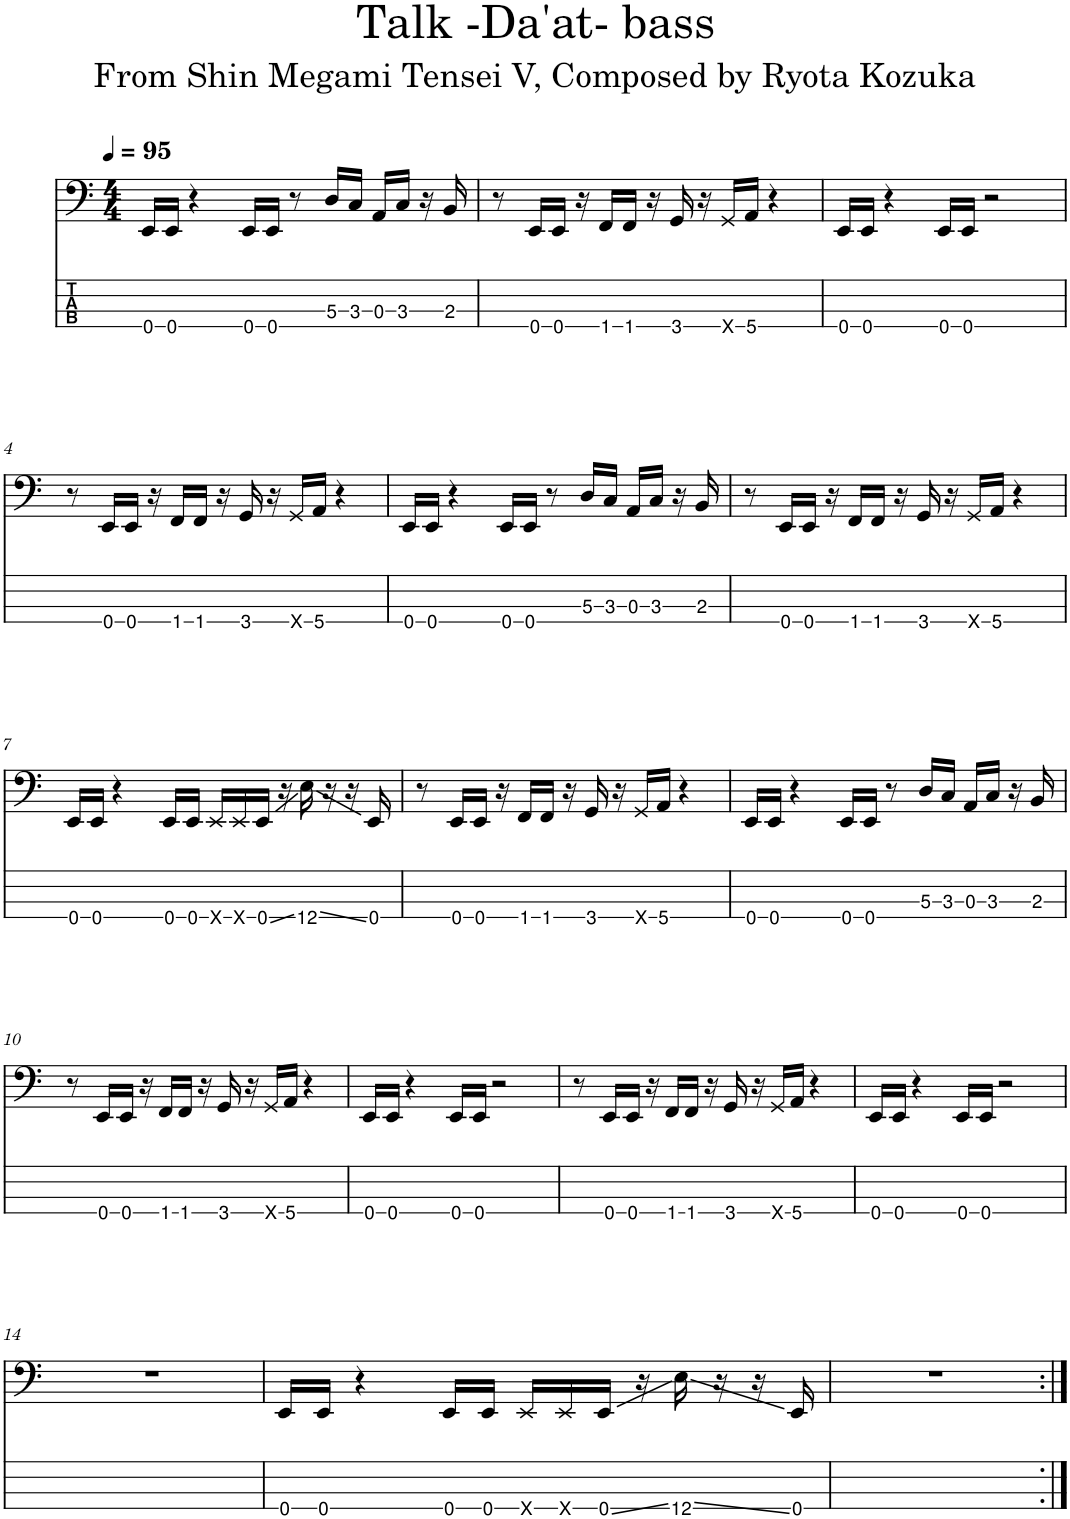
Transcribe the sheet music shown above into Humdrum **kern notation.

**kern	**kern
*part1	*part1
*staff2	*staff1
*I"Electric Bass	*
*I'El. B.	*
*stria4	*
*	*clefF4
*Trd7c12	*Trd7c12
*k[]	*k[]
*M4/4	*M4/4
*MM95	*MM95
=1	=1
16EELL	16EE/LL
16EEJJ	16EE/JJ
4r	4r
16EELL	16EE/LL
16EEJJ	16EE/JJ
8r	8r
16DLL	16D/LL
16CJJ	16C/JJ
16AALL	16AA/LL
16CJJ	16C/JJ
16r	16r
16BB	16BB/
=2	=2
8r	8r
16EELL	16EE/LL
16EEJJ	16EE/JJ
16r	16r
16FFLL	16FF/LL
16FFJJ	16FF/JJ
16r	16r
16GG	16GG/
16r	16r
16GGLL	16GG/LL
16AAJJ	16AA/JJ
4r	4r
=3	=3
16EELL	16EE/LL
16EEJJ	16EE/JJ
4r	4r
16EELL	16EE/LL
16EEJJ	16EE/JJ
2r	2r
!!LO:LB:g=z
=4	=4
8r	8r
16EELL	16EE/LL
16EEJJ	16EE/JJ
16r	16r
16FFLL	16FF/LL
16FFJJ	16FF/JJ
16r	16r
16GG	16GG/
16r	16r
16GGLL	16GG/LL
16AAJJ	16AA/JJ
4r	4r
=5	=5
16EELL	16EE/LL
16EEJJ	16EE/JJ
4r	4r
16EELL	16EE/LL
16EEJJ	16EE/JJ
8r	8r
16DLL	16D/LL
16CJJ	16C/JJ
16AALL	16AA/LL
16CJJ	16C/JJ
16r	16r
16BB	16BB/
=6	=6
8r	8r
16EELL	16EE/LL
16EEJJ	16EE/JJ
16r	16r
16FFLL	16FF/LL
16FFJJ	16FF/JJ
16r	16r
16GG	16GG/
16r	16r
16GGLL	16GG/LL
16AAJJ	16AA/JJ
4r	4r
!!LO:LB:g=z
=7	=7
16EELL	16EE/LL
16EEJJ	16EE/JJ
4r	4r
16EELL	16EE/LL
16EEJJ	16EE/JJ
16EELL	16EE/LL
16EE	16EE/
16EEJJ	16EE/JJ
16r	16r
16E	16E\
16r	16r
16r	16r
16EE	16EE/
=8	=8
8r	8r
16EELL	16EE/LL
16EEJJ	16EE/JJ
16r	16r
16FFLL	16FF/LL
16FFJJ	16FF/JJ
16r	16r
16GG	16GG/
16r	16r
16GGLL	16GG/LL
16AAJJ	16AA/JJ
4r	4r
=9	=9
16EELL	16EE/LL
16EEJJ	16EE/JJ
4r	4r
16EELL	16EE/LL
16EEJJ	16EE/JJ
8r	8r
16DLL	16D/LL
16CJJ	16C/JJ
16AALL	16AA/LL
16CJJ	16C/JJ
16r	16r
16BB	16BB/
!!LO:LB:g=z
=10	=10
8r	8r
16EELL	16EE/LL
16EEJJ	16EE/JJ
16r	16r
16FFLL	16FF/LL
16FFJJ	16FF/JJ
16r	16r
16GG	16GG/
16r	16r
16GGLL	16GG/LL
16AAJJ	16AA/JJ
4r	4r
=11	=11
16EELL	16EE/LL
16EEJJ	16EE/JJ
4r	4r
16EELL	16EE/LL
16EEJJ	16EE/JJ
2r	2r
=12	=12
8r	8r
16EELL	16EE/LL
16EEJJ	16EE/JJ
16r	16r
16FFLL	16FF/LL
16FFJJ	16FF/JJ
16r	16r
16GG	16GG/
16r	16r
16GGLL	16GG/LL
16AAJJ	16AA/JJ
4r	4r
=13	=13
16EELL	16EE/LL
16EEJJ	16EE/JJ
4r	4r
16EELL	16EE/LL
16EEJJ	16EE/JJ
2r	2r
!!LO:LB:g=z
=14	=14
1r	1r
=15	=15
16EELL	16EE/LL
16EEJJ	16EE/JJ
4r	4r
16EELL	16EE/LL
16EEJJ	16EE/JJ
16EELL	16EE/LL
16EE	16EE/
16EEJJ	16EE/JJ
16r	16r
16E	16E\
16r	16r
16r	16r
16EE	16EE/
=16	=16
1r	1r
=:|!	=:|!
*-	*-
